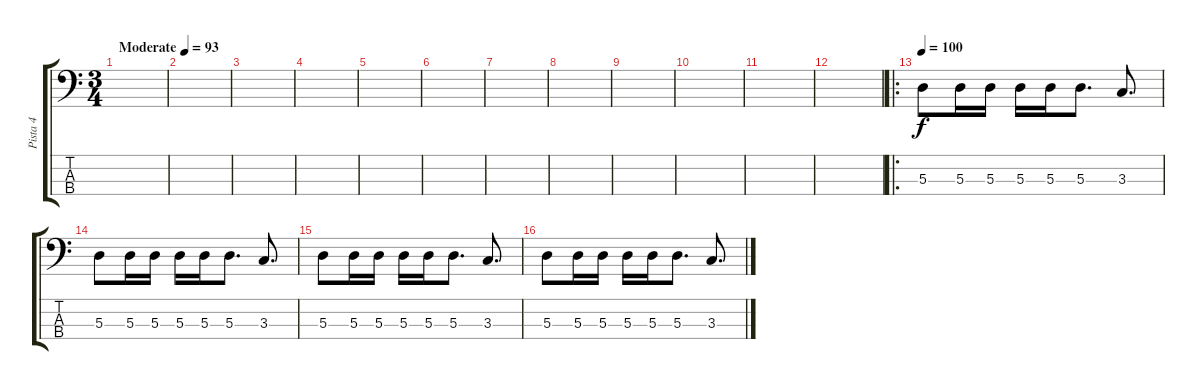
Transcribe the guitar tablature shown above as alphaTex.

\track ("Pista 4" "Pista 4") {instrument electricbassfinger}
\staff {score tabs}
\tuning (G2 D2 A1 E1) {hide}
\ts (3 4)
\tempo (93 "Moderate")
\clef f4
\ks c
|
|
|
|
|
|
|
|
|
|
|
|
\ro
\tempo 100
5.3.8 5.3.16 5.3.16 5.3.16 5.3.16 5.3.8{d} 3.3.8{d} |
5.3.8 5.3.16 5.3.16 5.3.16 5.3.16 5.3.8{d} 3.3.8{d} |
5.3.8 5.3.16 5.3.16 5.3.16 5.3.16 5.3.8{d} 3.3.8{d} |
5.3.8 5.3.16 5.3.16 5.3.16 5.3.16 5.3.8{d} 3.3.8{d}
